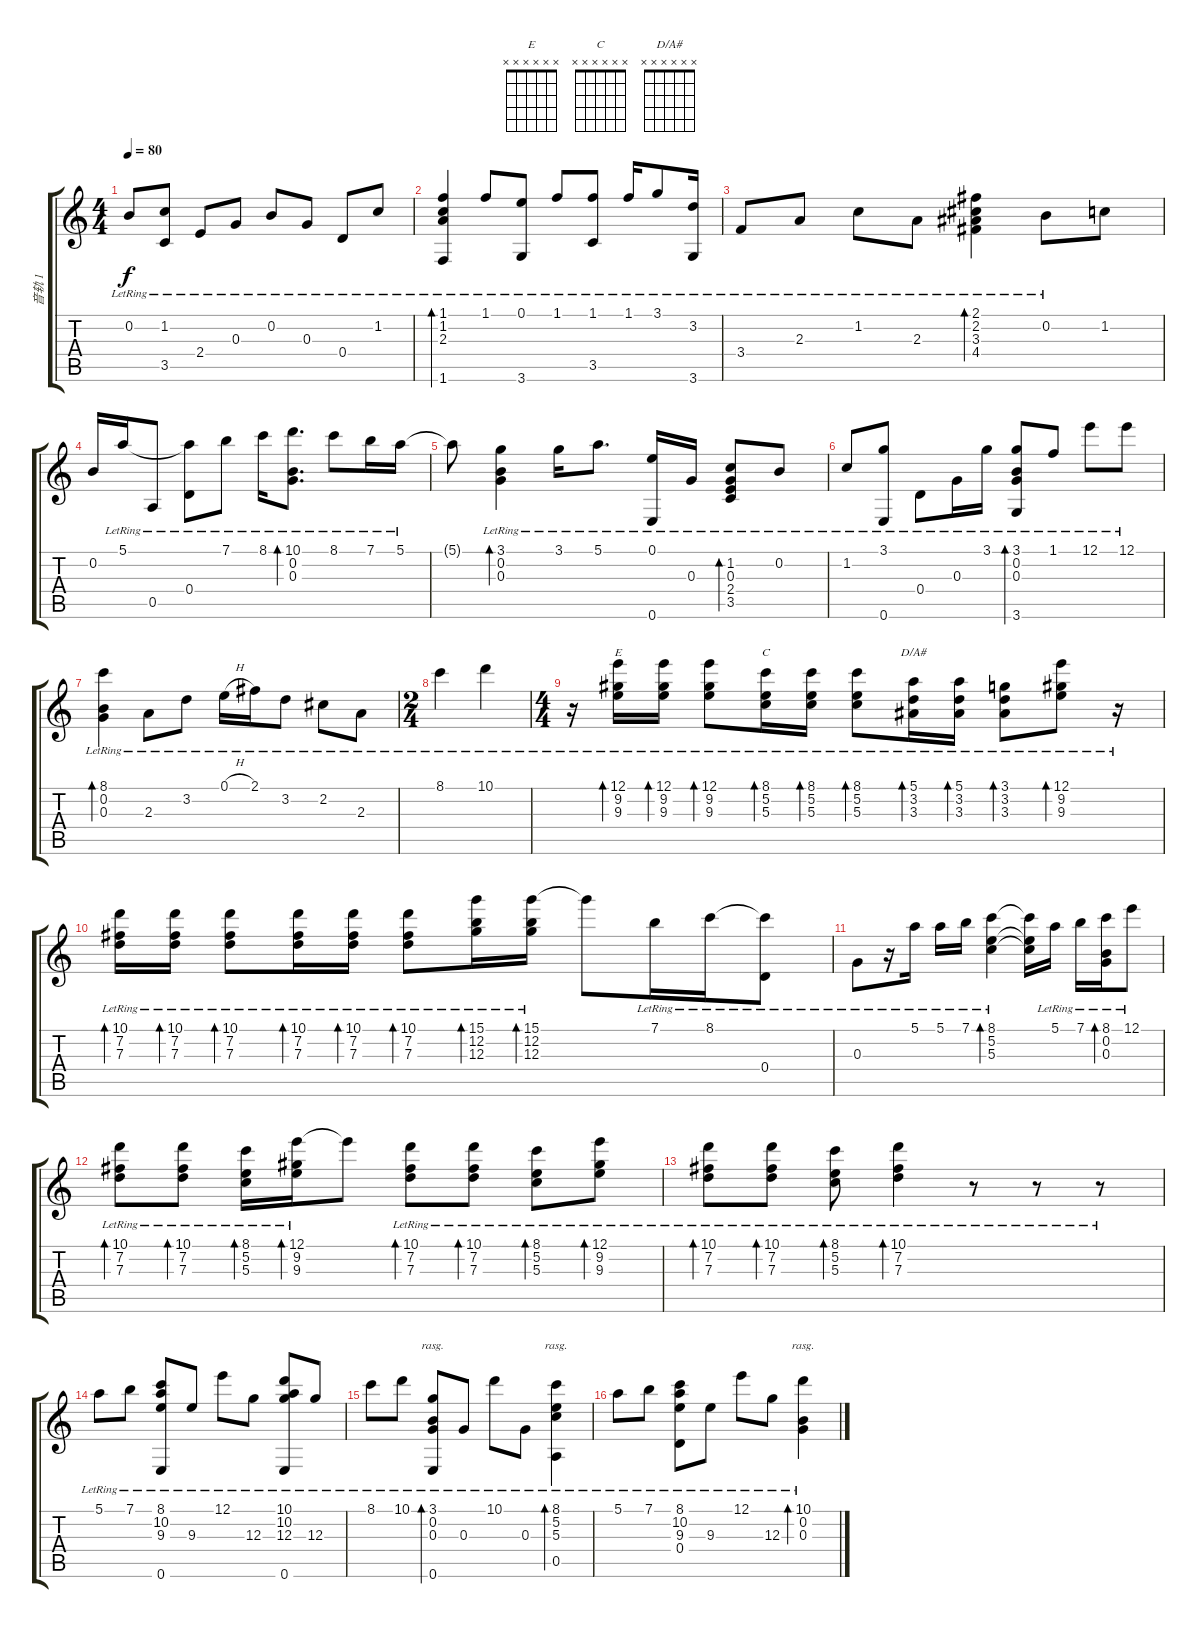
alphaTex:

\track ("音轨 1" "音轨 1") {instrument acousticguitarsteel}
\staff {score tabs}
\tuning (E4 B3 G3 D3 A2 E2) {hide}
\chord ("E" x x x x x x)
\chord ("C" x x x x x x)
\chord ("D/A#" x x x x x x)
\ts (4 4)
\tempo 80
\clef g2
\ks c
0.2{lr}.8{dy f} (1.2{lr} 3.5{lr}).8 2.4{lr}.8 0.3{lr}.8 0.2{lr}.8 0.3{lr}.8 0.4{lr}.8 1.2{lr}.8 |
(1.1{lr} 1.2{lr} 2.3{lr} 1.6{lr}).4{bd 480} 1.1{lr}.8 (0.1{lr} 3.6{lr}).8 1.1{lr}.8 (1.1{lr} 3.5{lr}).8 1.1{lr}.16 3.1{lr}.8 (3.2{lr} 3.6{lr}).16 |
3.4{lr}.8 2.3{lr}.8 1.2{lr}.8 2.3{lr}.8 (2.1{lr} 2.2{lr} 3.3{lr} 4.4{lr}).4{bd 480} 0.2{lr}.8 1.2.8 |
0.2.16 5.1{lr}.16 0.5{lr}.8 (5.1{t} 0.4{lr}).8 7.1{lr}.8 8.1{lr}.16 (10.1{lr} 0.2{lr} 0.3{lr}).8{d bd 60} 8.1{lr}.8 7.1{lr}.16 5.1{lr}.16 |
5.1{t}.8 (3.1{lr} 0.2{lr} 0.3{lr}).4{bd 60} 3.1{lr}.16 5.1{lr}.8{d} (0.1{lr} 0.6{lr}).16 0.3{lr}.16 (1.2{lr} 0.3{lr} 2.4{lr} 3.5{lr}).8{bd 60} 0.2{lr}.8 |
1.2{lr}.8 (3.1{lr} 0.6{lr}).8 0.4{lr}.8 0.3{lr}.16 3.1{lr}.16 (3.1{lr} 0.2{lr} 0.3 3.6{lr}).8{bd 60} 1.1{lr}.8 12.1{lr}.8 12.1{lr}.8 |
(8.1{lr} 0.2{lr} 0.3{lr}).4{bd 60} 2.3{lr}.8 3.2{lr}.8 0.1{h lr}.16 2.1{lr}.16 3.2{lr}.8 2.2{lr}.8 2.3{lr}.8 |
\ts (2 4)
8.1{lr}.4 10.1{lr}.4 |
\ts (4 4)
r.16 (12.1{lr} 9.2{lr} 9.3{lr}).16{bd 60 ch "E" beam merge} (12.1{lr} 9.2{lr} 9.3{lr}).16{bd 60 beam split} (12.1{lr} 9.2{lr} 9.3{lr}).8{bd 60 beam merge} (8.1{lr} 5.2{lr} 5.3{lr}).16{bd 60 ch "C"} (8.1{lr} 5.2{lr} 5.3{lr}).16{bd 60 beam split} (8.1{lr} 5.2{lr} 5.3{lr}).8{bd 60 beam merge} (5.1{lr} 3.2{lr} 3.3{lr}).16{bd 60 ch "D/A#"} (5.1{lr} 3.2{lr} 3.3{lr}).16{bd 60 beam split} (3.1{lr} 3.2{lr} 3.3{lr}).8{bd 60 beam merge} (12.1{lr} 9.2{lr} 9.3{lr}).8{bd 240} r.16 |
(10.1{lr} 7.2{lr} 7.3{lr}).16{bd 60} (10.1{lr} 7.2{lr} 7.3{lr}).16{bd 60 beam split} (10.1{lr} 7.2{lr} 7.3{lr}).8{bd 60 beam merge} (10.1{lr} 7.2{lr} 7.3{lr}).16{bd 60} (10.1{lr} 7.2{lr} 7.3{lr}).16{bd 60 beam split} (10.1{lr} 7.2{lr} 7.3{lr}).8{bd 60 beam merge} (15.1{lr} 12.2{lr} 12.3{lr}).16{bd 60} (15.1{lr} 12.2{lr} 12.3{lr}).16{bd 60 beam split} 15.1{t}.8{beam merge} 7.1{lr}.16 8.1{lr}.16 (8.1{t} 0.4{lr}).8 |
0.3{lr}.8 r.16 5.1{lr}.16 5.1{lr}.16 7.1{lr}.16 (8.1{lr} 5.2{lr} 5.3{lr}).4{bd 60} (8.1{t} 5.2{t} 5.3{t}).16 5.1{lr}.16 7.1{lr}.16 (8.1{lr} 0.2{lr} 0.3{lr}).16{bd 60} 12.1{lr}.8 |
(10.1{lr} 7.2{lr} 7.3{lr}).8{bd 60} (10.1{lr} 7.2{lr} 7.3{lr}).8{bd 60} (8.1{lr} 5.2{lr} 5.3{lr}).16{bd 60} (12.1{lr} 9.2{lr} 9.3{lr}).16{bd 60} 12.1{t}.8 (10.1{lr} 7.2{lr} 7.3{lr}).8{bd 60} (10.1{lr} 7.2{lr} 7.3{lr}).8{bd 60} (8.1{lr} 5.2{lr} 5.3{lr}).8{bd 60} (12.1{lr} 9.2{lr} 9.3{lr}).8{bd 60} |
(10.1{lr} 7.2{lr} 7.3{lr}).8{bd 60} (10.1{lr} 7.2{lr} 7.3{lr}).8{bd 60} (8.1{lr} 5.2{lr} 5.3{lr}).8{bd 60} (10.1{lr} 7.2{lr} 7.3{lr}).4{bd 480} r.8 r.8 r.8 |
5.1{lr}.8 7.1{lr}.8 (8.1{lr} 10.2 9.3 0.6).8 9.3{lr}.8 12.1{lr}.8 12.3{lr}.8 (10.1{lr} 10.2 12.3 0.6).8 12.3{lr}.8 |
8.1{lr}.8 10.1{lr}.8 (3.1{lr} 0.2{lr} 0.3{lr} 0.6{lr}).8{bd 480 rasg ii} 0.3{lr}.8 10.1{lr}.8 0.3{lr}.8 (8.1{lr} 5.2{lr} 5.3{lr} 0.5{lr}).4{bd 480 rasg ii} |
5.1{lr}.8 7.1{lr}.8 (8.1{lr} 10.2 9.3 0.4{lr}).8 9.3{lr}.8 12.1{lr}.8 12.3{lr}.8 (10.1{lr} 0.2{lr} 0.3{lr}).4{bd 480 rasg ii}
